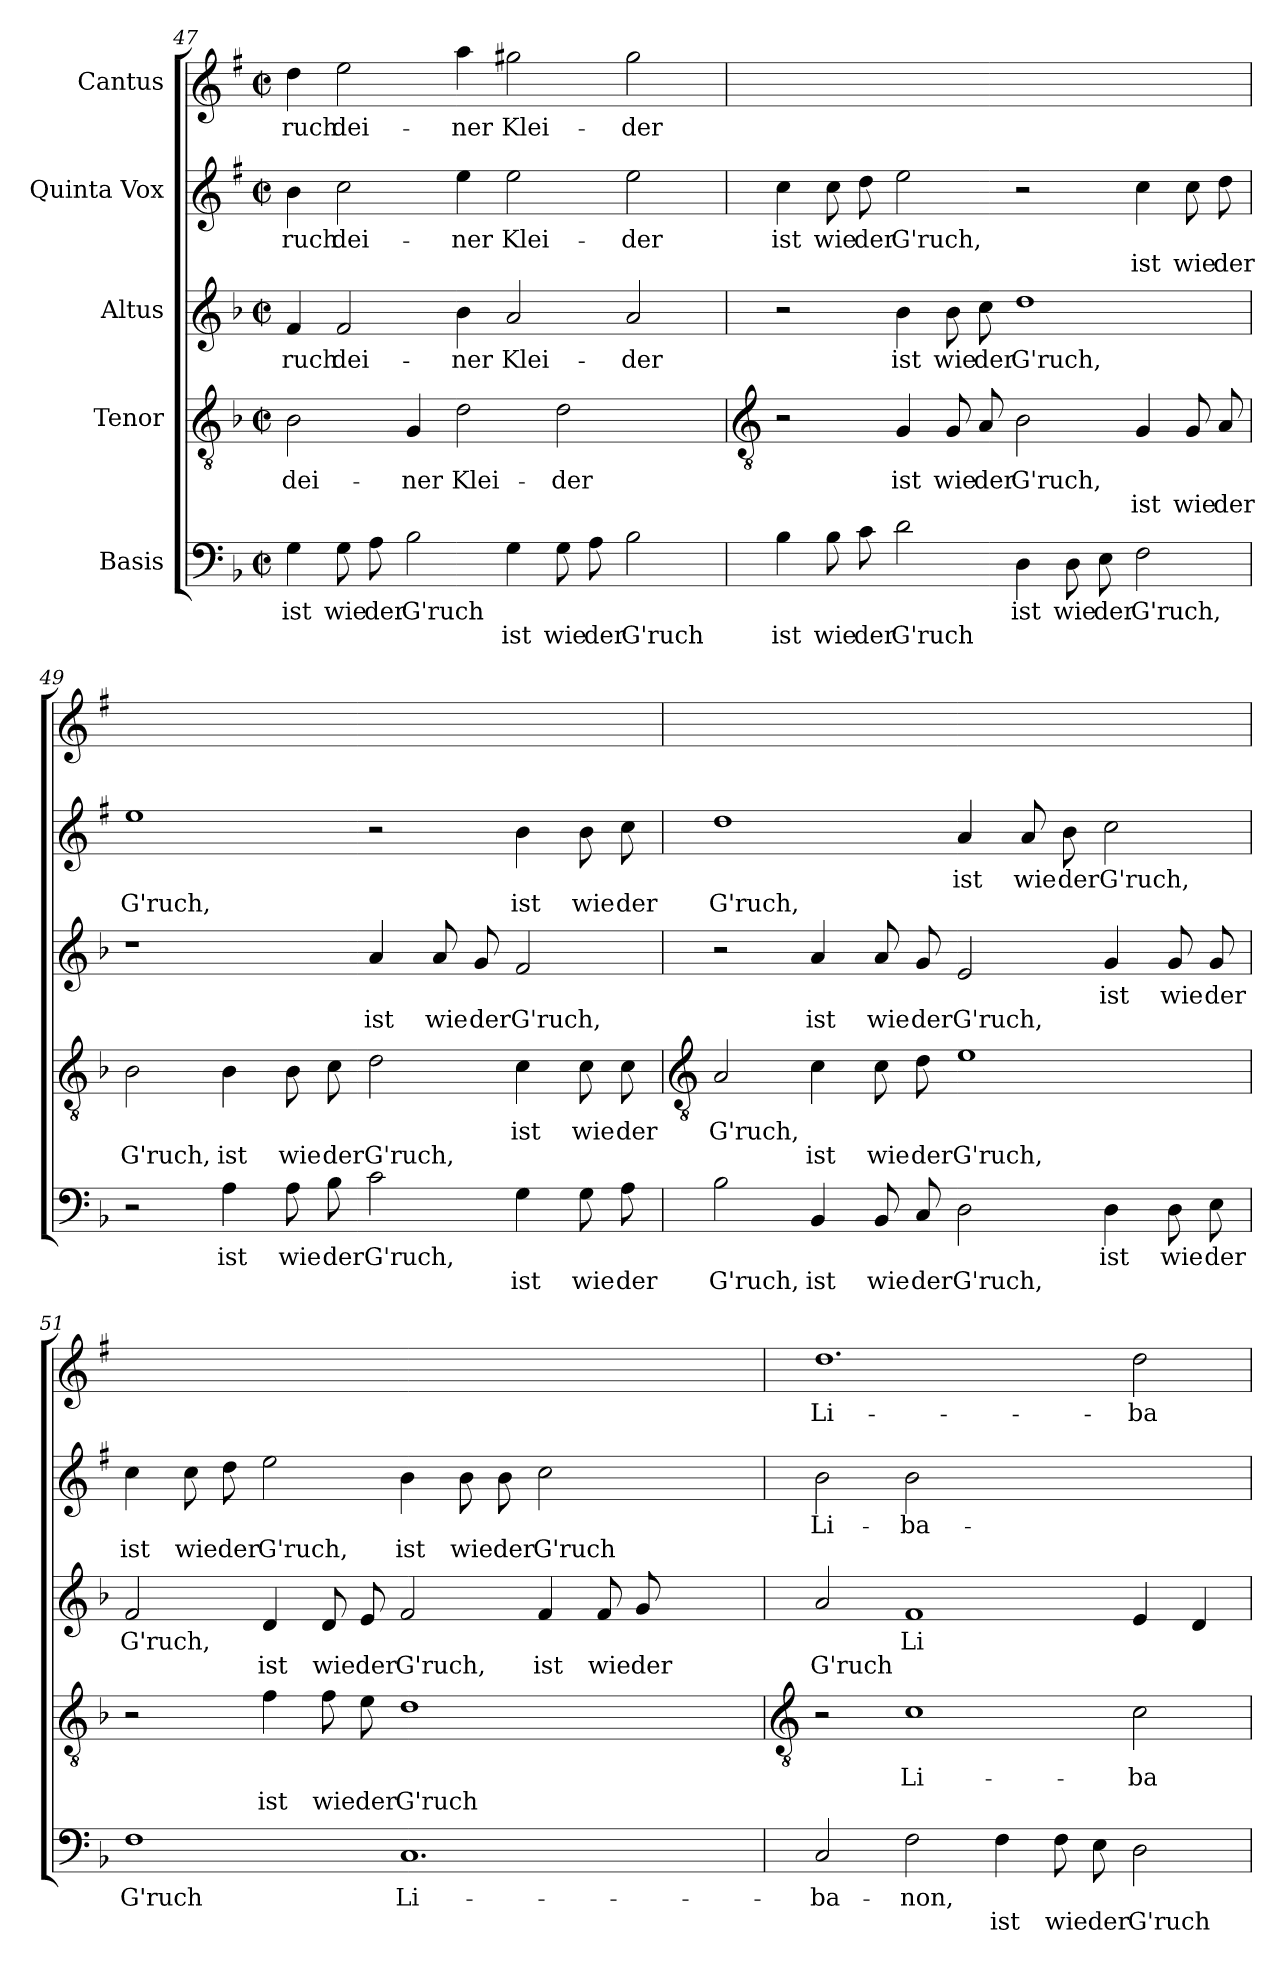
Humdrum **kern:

**kern	**text	**text	**kern	**text	**text	**kern	**text	**text	**kern	**text	**text	**kern	**text
*part5	*part5	*part5	*part4	*part4	*part4	*part3	*part3	*part3	*part2	*part2	*part2	*part1	*part1
*staff5	*staff5	*staff5	*staff4	*staff4	*staff4	*staff3	*staff3	*staff3	*staff2	*staff2	*staff2	*staff1	*staff1
*I"Basis	*	*	*I"Tenor	*	*	*I"Altus	*	*	*I"Quinta Vox	*	*	*I"Cantus	*
!!LO:LB:g=z
*clefF4	*	*	*clefGv2	*	*	*clefG2	*	*	*clefG2	*	*	*clefG2	*
*	*	*	*	*	*	*	*	*	*ITrd1c2	*	*	*ITrd1c2	*
*k[b-]	*	*	*k[b-]	*	*	*k[b-]	*	*	*k[b-]	*	*	*k[b-]	*
*F:	*	*	*F:	*	*	*F:	*	*	*F:	*	*	*F:	*
*M4/2	*	*	*M4/2	*	*	*M4/2	*	*	*M4/2	*	*	*M4/2	*
*met(c|)	*	*	*met(c|)	*	*	*met(c|)	*	*	*met(c|)	*	*	*met(c|)	*
=47	=47	=47	=47	=47	=47	=47	=47	=47	=47	=47	=47	=47	=47
!	!LO:LY:b	!	!	!LO:LY:b	!	!	!LO:LY:b	!	!	!LO:LY:b	!	!	!LO:LY:b
4G	ist	.	2B-	dei-	.	4f	-ruch	.	4a	-ruch	.	4cc	-ruch
!	!LO:LY:b	!	!	!	!	!	!LO:LY:b	!	!	!LO:LY:b	!	!	!LO:LY:b
8G	wie	.	.	.	.	2f	dei-	.	2b-	dei-	.	2dd	dei-
!	!LO:LY:b	!	!	!	!	!	!	!	!	!	!	!	!
8A	der	.	.	.	.	.	.	.	.	.	.	.	.
!	!LO:LY:b	!	!	!LO:LY:b	!	!	!	!	!	!	!	!	!
2B-	G'ruch	.	4G	-ner	.	.	.	.	.	.	.	.	.
!	!	!	!	!LO:LY:b	!	!	!LO:LY:b	!	!	!LO:LY:b	!	!	!LO:LY:b
.	.	.	2d	Klei-	.	4b-	-ner	.	4dd	-ner	.	4gg	-ner
!	!	!LO:LY:b	!	!	!	!	!LO:LY:b	!	!	!LO:LY:b	!	!	!LO:LY:b
4G	.	ist	.	.	.	2a	Klei-	.	2dd	Klei-	.	2ff#X	Klei-
!	!	!LO:LY:b	!	!LO:LY:b	!	!	!	!	!	!	!	!	!
8G	.	wie	2d	-der	.	.	.	.	.	.	.	.	.
!	!	!LO:LY:b	!	!	!	!	!	!	!	!	!	!	!
8A	.	der	.	.	.	.	.	.	.	.	.	.	.
!	!	!LO:LY:b	!	!	!	!	!LO:LY:b	!	!	!LO:LY:b	!	!	!LO:LY:b
2B-	.	G'ruch	.	.	.	2a	-der	.	2dd	-der	.	2ff#	-der
.	.	.	4ryy	.	.	.	.	.	.	.	.	.	.
!!LO:LB:g=z
=48	=48	=48	=48	=48	=48	=48	=48	=48	=48	=48	=48	=48	=48
*	*	*	*clefGv2	*	*	*	*	*	*	*	*	*	*
!	!	!LO:LY:b	!	!	!	!	!	!	!	!LO:LY:b	!	!	!LO:LY:b
4B-	.	ist	2r	.	.	2r	.	.	4b-	ist	.	[1.ggyy	ist
!	!	!LO:LY:b	!	!	!	!	!	!	!	!LO:LY:b	!	!	!
8B-	.	wie	.	.	.	.	.	.	8b-	wie	.	.	.
!	!	!LO:LY:b	!	!	!	!	!	!	!	!LO:LY:b	!	!	!
8c	.	der	.	.	.	.	.	.	8cc	der	.	.	.
!	!	!LO:LY:b	!	!LO:LY:b	!	!	!LO:LY:b	!	!	!LO:LY:b	!	!	!
2d	.	G'ruch	4G	ist	.	4b-	ist	.	2dd	G'ruch,	.	.	.
!	!	!	!	!LO:LY:b	!	!	!LO:LY:b	!	!	!	!	!	!
.	.	.	8G	wie	.	8b-	wie	.	.	.	.	.	.
!	!	!	!	!LO:LY:b	!	!	!LO:LY:b	!	!	!	!	!	!
.	.	.	8A	der	.	8cc	der	.	.	.	.	.	.
!	!LO:LY:b	!	!	!LO:LY:b	!	!	!LO:LY:b	!	!	!	!	!	!
4D	ist	.	2B-	G'ruch,	.	1dd	G'ruch,	.	2r	.	.	.	.
!	!LO:LY:b	!	!	!	!	!	!	!	!	!	!	!	!
8D	wie	.	.	.	.	.	.	.	.	.	.	.	.
!	!LO:LY:b	!	!	!	!	!	!	!	!	!	!	!	!
8E	der	.	.	.	.	.	.	.	.	.	.	.	.
!	!LO:LY:b	!	!	!	!LO:LY:b	!	!	!	!	!	!LO:LY:b	!	!
2F	G'ruch,	.	4G	.	ist	.	.	.	4b-	.	ist	4.ggyy_	.
!	!	!	!	!	!LO:LY:b	!	!	!	!	!	!LO:LY:b	!	!
.	.	.	8G	.	wie	.	.	.	8b-	.	wie	.	.
!	!	!	!	!	!LO:LY:b	!	!	!	!	!	!LO:LY:b	!	!
.	.	.	8A	.	der	.	.	.	8cc	.	der	8ggyy]	.
!!LO:LB:g=z
=49	=49	=49	=49	=49	=49	=49	=49	=49	=49	=49	=49	=49	=49
!	!	!	!	!	!LO:LY:b	!	!	!	!	!	!LO:LY:b	!	!LO:LY:b
2r	.	.	2B-	.	G'ruch,	1r	.	.	1dd	.	G'ruch,	[1.ffyy	wie
!	!LO:LY:b	!	!	!	!LO:LY:b	!	!	!	!	!	!	!	!
4A	ist	.	4B-	.	ist	.	.	.	.	.	.	.	.
!	!LO:LY:b	!	!	!	!LO:LY:b	!	!	!	!	!	!	!	!
8A	wie	.	8B-	.	wie	.	.	.	.	.	.	.	.
!	!LO:LY:b	!	!	!	!LO:LY:b	!	!	!	!	!	!	!	!
8B-	der	.	8c	.	der	.	.	.	.	.	.	.	.
!	!LO:LY:b	!	!	!	!LO:LY:b	!	!	!LO:LY:b	!	!	!	!	!
2c	G'ruch,	.	2d	.	G'ruch,	4a	.	ist	2r	.	.	.	.
!	!	!	!	!	!	!	!	!LO:LY:b	!	!	!	!	!
.	.	.	.	.	.	8a	.	wie	.	.	.	.	.
!	!	!	!	!	!	!	!	!LO:LY:b	!	!	!	!	!
.	.	.	.	.	.	8g	.	der	.	.	.	.	.
!	!	!LO:LY:b	!	!LO:LY:b	!	!	!	!LO:LY:b	!	!	!LO:LY:b	!	!
4G	.	ist	4c	ist	.	2f	.	G'ruch,	4a	.	ist	4.ffyy_	.
!	!	!LO:LY:b	!	!LO:LY:b	!	!	!	!	!	!	!LO:LY:b	!	!
8G	.	wie	8c	wie	.	.	.	.	8a	.	wie	.	.
!	!	!LO:LY:b	!	!LO:LY:b	!	!	!	!	!	!	!LO:LY:b	!	!
8A	.	der	8c	der	.	.	.	.	8b-	.	der	8ffyy]	.
!!LO:LB:g=z
=50	=50	=50	=50	=50	=50	=50	=50	=50	=50	=50	=50	=50	=50
*	*	*	*clefGv2	*	*	*	*	*	*	*	*	*	*
!	!	!LO:LY:b	!	!LO:LY:b	!	!	!	!	!	!	!LO:LY:b	!	!LO:LY:b
2B-	.	G'ruch,	2A	G'ruch,	.	2r	.	.	1cc	.	G'ruch,	[1.eeyy	der
!	!	!LO:LY:b	!	!	!LO:LY:b	!	!	!LO:LY:b	!	!	!	!	!
4BB-	.	ist	4c	.	ist	4a	.	ist	.	.	.	.	.
!	!	!LO:LY:b	!	!	!LO:LY:b	!	!	!LO:LY:b	!	!	!	!	!
8BB-	.	wie	8c	.	wie	8a	.	wie	.	.	.	.	.
!	!	!LO:LY:b	!	!	!LO:LY:b	!	!	!LO:LY:b	!	!	!	!	!
8C	.	der	8d	.	der	8g	.	der	.	.	.	.	.
!	!	!LO:LY:b	!	!	!LO:LY:b	!	!	!LO:LY:b	!	!LO:LY:b	!	!	!
2D	.	G'ruch,	1e	.	G'ruch,	2e	.	G'ruch,	4g	ist	.	.	.
!	!	!	!	!	!	!	!	!	!	!LO:LY:b	!	!	!
.	.	.	.	.	.	.	.	.	8g	wie	.	.	.
!	!	!	!	!	!	!	!	!	!	!LO:LY:b	!	!	!
.	.	.	.	.	.	.	.	.	8a	der	.	.	.
!	!LO:LY:b	!	!	!	!	!	!LO:LY:b	!	!	!LO:LY:b	!	!	!
4D	ist	.	.	.	.	4g	ist	.	2b-	G'ruch,	.	4.eeyy_	.
!	!LO:LY:b	!	!	!	!	!	!LO:LY:b	!	!	!	!	!	!
8D	wie	.	.	.	.	8g	wie	.	.	.	.	.	.
!	!LO:LY:b	!	!	!	!	!	!LO:LY:b	!	!	!	!	!	!
8E	der	.	.	.	.	8g	der	.	.	.	.	8eeyy]	.
!!LO:LB:g=z
=51	=51	=51	=51	=51	=51	=51	=51	=51	=51	=51	=51	=51	=51
!	!LO:LY:b	!	!	!	!	!	!LO:LY:b	!	!	!	!LO:LY:b	!	!LO:LY:b
1F	G'ruch	.	2r	.	.	2f	G'ruch,	.	4b-	.	ist	[1.ddyy	G'ruch
!	!	!	!	!	!	!	!	!	!	!	!LO:LY:b	!	!
.	.	.	.	.	.	.	.	.	8b-	.	wie	.	.
!	!	!	!	!	!	!	!	!	!	!	!LO:LY:b	!	!
.	.	.	.	.	.	.	.	.	8cc	.	der	.	.
!	!	!	!	!	!LO:LY:b	!	!	!LO:LY:b	!	!	!LO:LY:b	!	!
.	.	.	4f	.	ist	4d	.	ist	2dd	.	G'ruch,	.	.
!	!	!	!	!	!LO:LY:b	!	!	!LO:LY:b	!	!	!	!	!
.	.	.	8f	.	wie	8d	.	wie	.	.	.	.	.
!	!	!	!	!	!LO:LY:b	!	!	!LO:LY:b	!	!	!	!	!
.	.	.	8e	.	der	8e	.	der	.	.	.	.	.
!	!LO:LY:b	!	!	!	!LO:LY:b	!	!	!LO:LY:b	!	!	!LO:LY:b	!	!
1.C	Li-	.	1d	.	G'ruch	2f	.	G'ruch,	4a	.	ist	.	.
!	!	!	!	!	!	!	!	!	!	!	!LO:LY:b	!	!
.	.	.	.	.	.	.	.	.	8a	.	wie	.	.
!	!	!	!	!	!	!	!	!	!	!	!LO:LY:b	!	!
.	.	.	.	.	.	.	.	.	8a	.	der	.	.
!	!	!	!	!	!	!	!	!LO:LY:b	!	!	!LO:LY:b	!	!
.	.	.	.	.	.	4f	.	ist	2b-	.	G'ruch	4.ddyy_	.
!	!	!	!	!	!	!	!	!LO:LY:b	!	!	!	!	!
.	.	.	.	.	.	8f	.	wie	.	.	.	.	.
!	!	!	!	!	!	!	!	!LO:LY:b	!	!	!	!	!
.	.	.	.	.	.	8g	.	der	.	.	.	8ddyy]	.
.	.	.	2ryy	.	.	2ryy	.	.	2ryy	.	.	2ryy	.
!!LO:LB:g=z
=52	=52	=52	=52	=52	=52	=52	=52	=52	=52	=52	=52	=52	=52
*	*	*	*clefGv2	*	*	*	*	*	*	*	*	*	*
!	!LO:LY:b	!	!	!	!	!	!	!LO:LY:b	!	!LO:LY:b	!	!	!LO:LY:b
2C	-ba-	.	2r	.	.	2a	.	G'ruch	2a	Li-	.	1.cc	Li-
!	!LO:LY:b	!	!	!LO:LY:b	!	!	!LO:LY:b	!	!	!LO:LY:b	!	!	!
2F	-non,	.	1c	Li-	.	1f	Li	.	2a	-ba-	.	.	.
!	!	!LO:LY:b	!	!	!	!	!	!	!	!LO:LY:b	!	!	!
4F	.	ist	.	.	.	.	.	.	[1gyy	-non,	.	.	.
!	!	!LO:LY:b	!	!	!	!	!	!	!	!	!	!	!
8F	.	wie	.	.	.	.	.	.	.	.	.	.	.
!	!	!LO:LY:b	!	!	!	!	!	!	!	!	!	!	!
8E	.	der	.	.	.	.	.	.	.	.	.	.	.
!	!	!LO:LY:b	!	!LO:LY:b	!	!	!	!	!	!	!	!	!LO:LY:b
2D	.	G'ruch	2c	-ba-	.	4e	.	.	.	.	.	2cc	-ba-
.	.	.	.	.	.	4d	.	.	.	.	.	.	.
=	=	=	=	=	=	=	=	=	=	=	=	=	=
*-	*-	*-	*-	*-	*-	*-	*-	*-	*-	*-	*-	*-	*-
